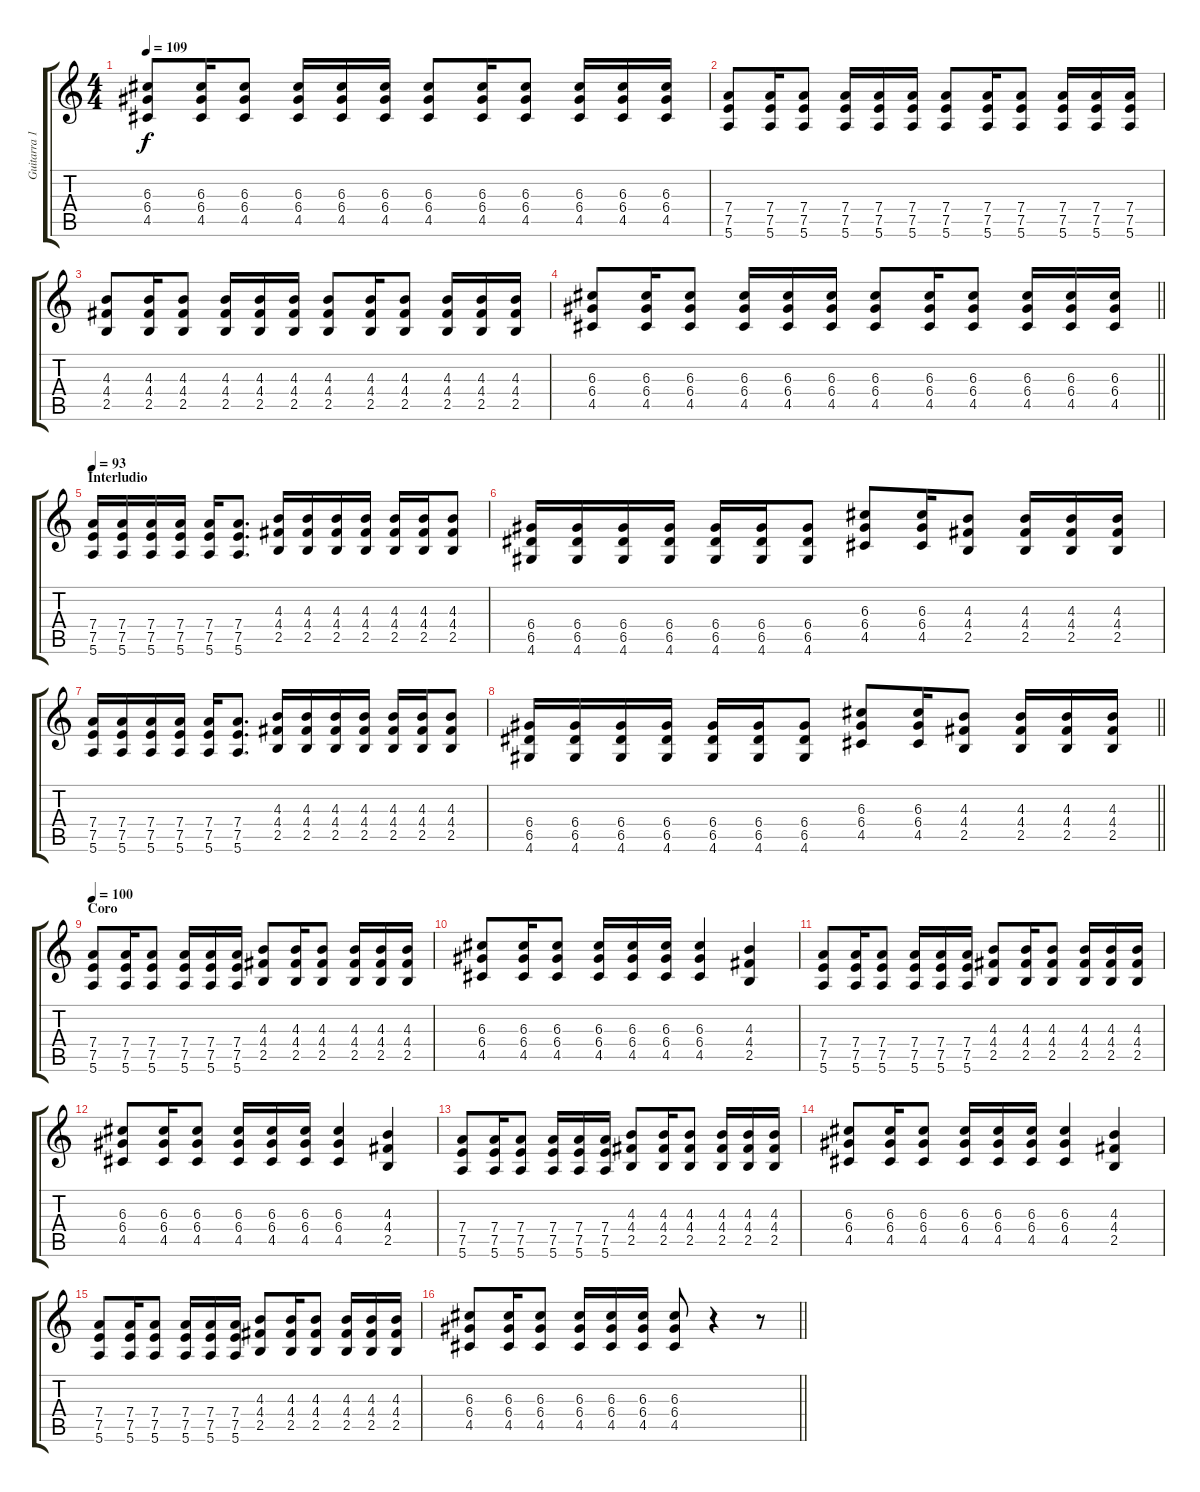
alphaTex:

\track ("Guitarra 1 (Alexis Korfiatis)" "Guitarra 1") {instrument electricguitarclean}
\staff {score tabs}
\tuning (E4 B3 G3 D3 A2 E2) {hide}
\ts (4 4)
\tempo 109
\clef g2
\ks c
(6.3 6.4 4.5).8{dy f} (6.3 6.4 4.5).16 (6.3 6.4 4.5).8 (6.3 6.4 4.5).16 (6.3 6.4 4.5).16 (6.3 6.4 4.5).16 (6.3 6.4 4.5).8 (6.3 6.4 4.5).16 (6.3 6.4 4.5).8 (6.3 6.4 4.5).16 (6.3 6.4 4.5).16 (6.3 6.4 4.5).16 |
(7.4 7.5 5.6).8 (7.4 7.5 5.6).16 (7.4 7.5 5.6).8 (7.4 7.5 5.6).16 (7.4 7.5 5.6).16 (7.4 7.5 5.6).16 (7.4 7.5 5.6).8 (7.4 7.5 5.6).16 (7.4 7.5 5.6).8 (7.4 7.5 5.6).16 (7.4 7.5 5.6).16 (7.4 7.5 5.6).16 |
(4.3 4.4 2.5).8 (4.3 4.4 2.5).16 (4.3 4.4 2.5).8 (4.3 4.4 2.5).16 (4.3 4.4 2.5).16 (4.3 4.4 2.5).16 (4.3 4.4 2.5).8 (4.3 4.4 2.5).16 (4.3 4.4 2.5).8 (4.3 4.4 2.5).16 (4.3 4.4 2.5).16 (4.3 4.4 2.5).16 |
\barLineRight lightlight
(6.3 6.4 4.5).8 (6.3 6.4 4.5).16 (6.3 6.4 4.5).8 (6.3 6.4 4.5).16 (6.3 6.4 4.5).16 (6.3 6.4 4.5).16 (6.3 6.4 4.5).8 (6.3 6.4 4.5).16 (6.3 6.4 4.5).8 (6.3 6.4 4.5).16 (6.3 6.4 4.5).16 (6.3 6.4 4.5).16 |
\section ("" "Interludio")
\tempo 93
(7.4 7.5 5.6).16 (7.4 7.5 5.6).16 (7.4 7.5 5.6).16 (7.4 7.5 5.6).16 (7.4 7.5 5.6).16 (7.4 7.5 5.6).8{d} (4.3 4.4 2.5).16 (4.3 4.4 2.5).16 (4.3 4.4 2.5).16 (4.3 4.4 2.5).16 (4.3 4.4 2.5).16 (4.3 4.4 2.5).16 (4.3 4.4 2.5).8 |
(6.4 6.5 4.6).16 (6.4 6.5 4.6).16 (6.4 6.5 4.6).16 (6.4 6.5 4.6).16 (6.4 6.5 4.6).16 (6.4 6.5 4.6).16 (6.4 6.5 4.6).8 (6.3 6.4 4.5).8 (6.3 6.4 4.5).16 (4.3 4.4 2.5).8 (4.3 4.4 2.5).16 (4.3 4.4 2.5).16 (4.3 4.4 2.5).16 |
(7.4 7.5 5.6).16 (7.4 7.5 5.6).16 (7.4 7.5 5.6).16 (7.4 7.5 5.6).16 (7.4 7.5 5.6).16 (7.4 7.5 5.6).8{d} (4.3 4.4 2.5).16 (4.3 4.4 2.5).16 (4.3 4.4 2.5).16 (4.3 4.4 2.5).16 (4.3 4.4 2.5).16 (4.3 4.4 2.5).16 (4.3 4.4 2.5).8 |
\barLineRight lightlight
(6.4 6.5 4.6).16 (6.4 6.5 4.6).16 (6.4 6.5 4.6).16 (6.4 6.5 4.6).16 (6.4 6.5 4.6).16 (6.4 6.5 4.6).16 (6.4 6.5 4.6).8 (6.3 6.4 4.5).8 (6.3 6.4 4.5).16 (4.3 4.4 2.5).8 (4.3 4.4 2.5).16 (4.3 4.4 2.5).16 (4.3 4.4 2.5).16 |
\section ("" "Coro")
\tempo 100
(7.4 7.5 5.6).8 (7.4 7.5 5.6).16 (7.4 7.5 5.6).8 (7.4 7.5 5.6).16 (7.4 7.5 5.6).16 (7.4 7.5 5.6).16 (4.3 4.4 2.5).8 (4.3 4.4 2.5).16 (4.3 4.4 2.5).8 (4.3 4.4 2.5).16 (4.3 4.4 2.5).16 (4.3 4.4 2.5).16 |
(6.3 6.4 4.5).8 (6.3 6.4 4.5).16 (6.3 6.4 4.5).8 (6.3 6.4 4.5).16 (6.3 6.4 4.5).16 (6.3 6.4 4.5).16 (6.3 6.4 4.5).4 (4.3 4.4 2.5).4 |
(7.4 7.5 5.6).8 (7.4 7.5 5.6).16 (7.4 7.5 5.6).8 (7.4 7.5 5.6).16 (7.4 7.5 5.6).16 (7.4 7.5 5.6).16 (4.3 4.4 2.5).8 (4.3 4.4 2.5).16 (4.3 4.4 2.5).8 (4.3 4.4 2.5).16 (4.3 4.4 2.5).16 (4.3 4.4 2.5).16 |
(6.3 6.4 4.5).8 (6.3 6.4 4.5).16 (6.3 6.4 4.5).8 (6.3 6.4 4.5).16 (6.3 6.4 4.5).16 (6.3 6.4 4.5).16 (6.3 6.4 4.5).4 (4.3 4.4 2.5).4 |
(7.4 7.5 5.6).8 (7.4 7.5 5.6).16 (7.4 7.5 5.6).8 (7.4 7.5 5.6).16 (7.4 7.5 5.6).16 (7.4 7.5 5.6).16 (4.3 4.4 2.5).8 (4.3 4.4 2.5).16 (4.3 4.4 2.5).8 (4.3 4.4 2.5).16 (4.3 4.4 2.5).16 (4.3 4.4 2.5).16 |
(6.3 6.4 4.5).8 (6.3 6.4 4.5).16 (6.3 6.4 4.5).8 (6.3 6.4 4.5).16 (6.3 6.4 4.5).16 (6.3 6.4 4.5).16 (6.3 6.4 4.5).4 (4.3 4.4 2.5).4 |
(7.4 7.5 5.6).8 (7.4 7.5 5.6).16 (7.4 7.5 5.6).8 (7.4 7.5 5.6).16 (7.4 7.5 5.6).16 (7.4 7.5 5.6).16 (4.3 4.4 2.5).8 (4.3 4.4 2.5).16 (4.3 4.4 2.5).8 (4.3 4.4 2.5).16 (4.3 4.4 2.5).16 (4.3 4.4 2.5).16 |
\barLineRight lightlight
(6.3 6.4 4.5).8 (6.3 6.4 4.5).16 (6.3 6.4 4.5).8 (6.3 6.4 4.5).16 (6.3 6.4 4.5).16 (6.3 6.4 4.5).16 (6.3 6.4 4.5).8 r.4 r.8
